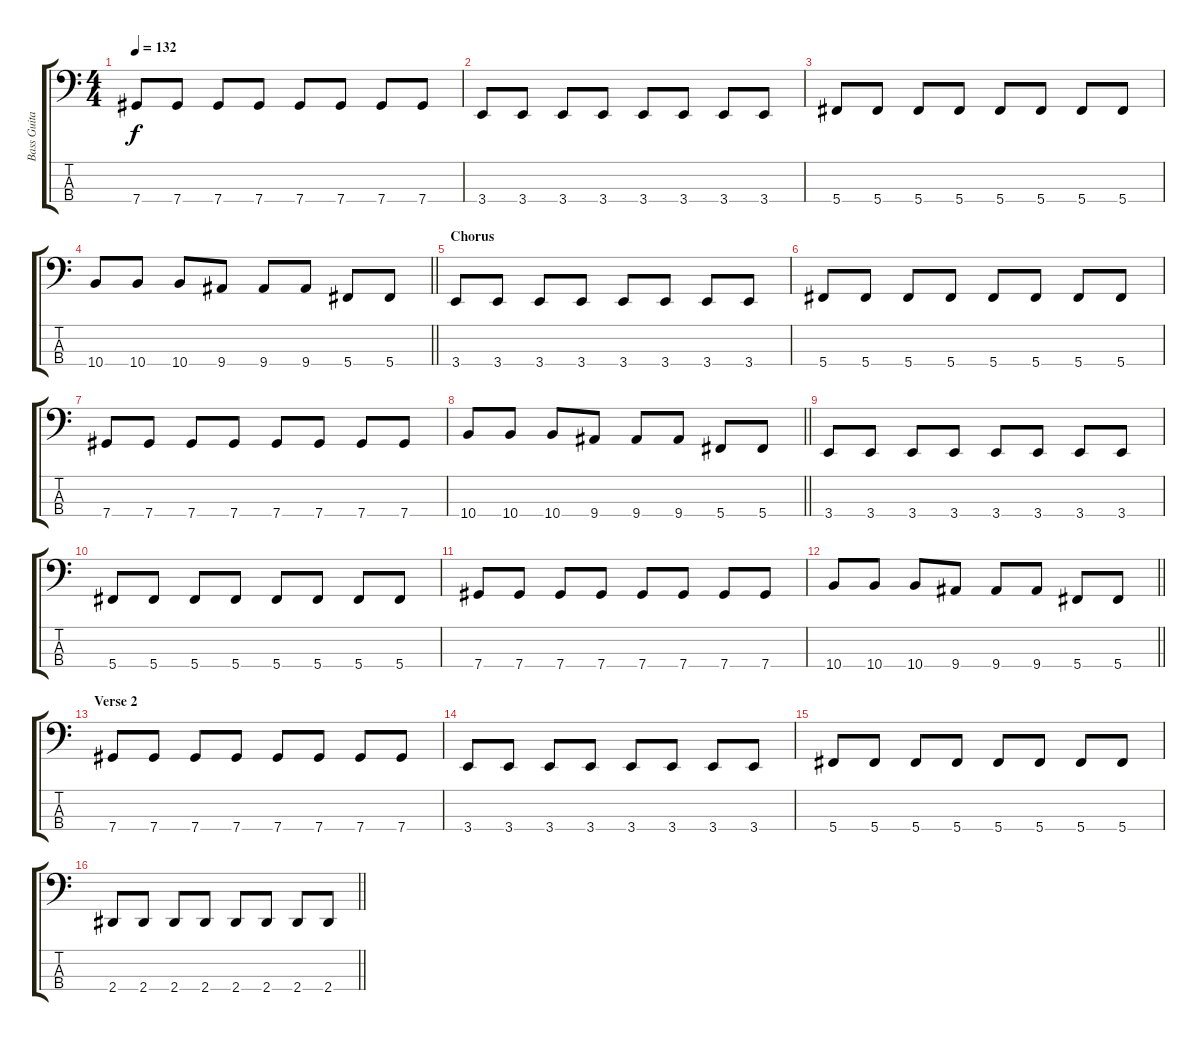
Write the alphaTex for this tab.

\track ("Bass Guitar" "Bass Guita") {instrument electricbassfinger}
\staff {score tabs}
\tuning (Gb2 Db2 Ab1 Db1) {hide}
\ts (4 4)
\tempo 132
\clef f4
\ks c
7.4.8{dy f} 7.4.8 7.4.8 7.4.8 7.4.8 7.4.8 7.4.8 7.4.8 |
3.4.8 3.4.8 3.4.8 3.4.8 3.4.8 3.4.8 3.4.8 3.4.8 |
5.4.8 5.4.8 5.4.8 5.4.8 5.4.8 5.4.8 5.4.8 5.4.8 |
\barLineRight lightlight
10.4.8 10.4.8 10.4.8 9.4.8 9.4.8 9.4.8 5.4.8 5.4.8 |
\section ("" "Chorus")
3.4.8 3.4.8 3.4.8 3.4.8 3.4.8 3.4.8 3.4.8 3.4.8 |
5.4.8 5.4.8 5.4.8 5.4.8 5.4.8 5.4.8 5.4.8 5.4.8 |
7.4.8 7.4.8 7.4.8 7.4.8 7.4.8 7.4.8 7.4.8 7.4.8 |
\barLineRight lightlight
10.4.8 10.4.8 10.4.8 9.4.8 9.4.8 9.4.8 5.4.8 5.4.8 |
3.4.8 3.4.8 3.4.8 3.4.8 3.4.8 3.4.8 3.4.8 3.4.8 |
5.4.8 5.4.8 5.4.8 5.4.8 5.4.8 5.4.8 5.4.8 5.4.8 |
7.4.8 7.4.8 7.4.8 7.4.8 7.4.8 7.4.8 7.4.8 7.4.8 |
\barLineRight lightlight
10.4.8 10.4.8 10.4.8 9.4.8 9.4.8 9.4.8 5.4.8 5.4.8 |
\section ("" "Verse 2")
7.4.8 7.4.8 7.4.8 7.4.8 7.4.8 7.4.8 7.4.8 7.4.8 |
3.4.8 3.4.8 3.4.8 3.4.8 3.4.8 3.4.8 3.4.8 3.4.8 |
5.4.8 5.4.8 5.4.8 5.4.8 5.4.8 5.4.8 5.4.8 5.4.8 |
\barLineRight lightlight
2.4.8 2.4.8 2.4.8 2.4.8 2.4.8 2.4.8 2.4.8 2.4.8
